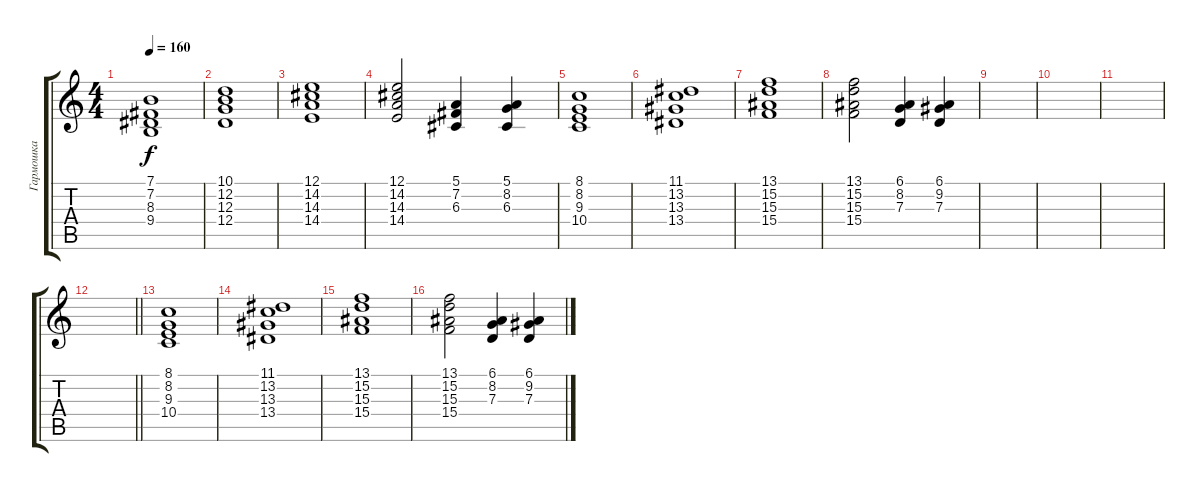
\track ("Гармошка" "Гармошка") {instrument accordion}
\staff {score tabs}
\tuning (E4 B3 G3 D3 A2 E2) {hide}
\ts (4 4)
\tempo 160
\clef g2
\ks c
(7.1 7.2 8.3 9.4).1{dy f} |
(10.1 12.2 12.3 12.4).1 |
(12.1 14.2 14.3 14.4).1 |
(12.1 14.2 14.3 14.4).2 (5.1 7.2 6.3).4 (5.1 8.2 6.3).4 |
(8.1 8.2 9.3 10.4).1 |
(11.1 13.2 13.3 13.4).1 |
(13.1 15.2 15.3 15.4).1 |
(13.1 15.2 15.3 15.4).2 (6.1 8.2 7.3).4 (6.1 9.2 7.3).4 |
|
|
|
\barLineRight lightlight
|
(8.1 8.2 9.3 10.4).1 |
(11.1 13.2 13.3 13.4).1 |
(13.1 15.2 15.3 15.4).1 |
(13.1 15.2 15.3 15.4).2 (6.1 8.2 7.3).4 (6.1 9.2 7.3).4
